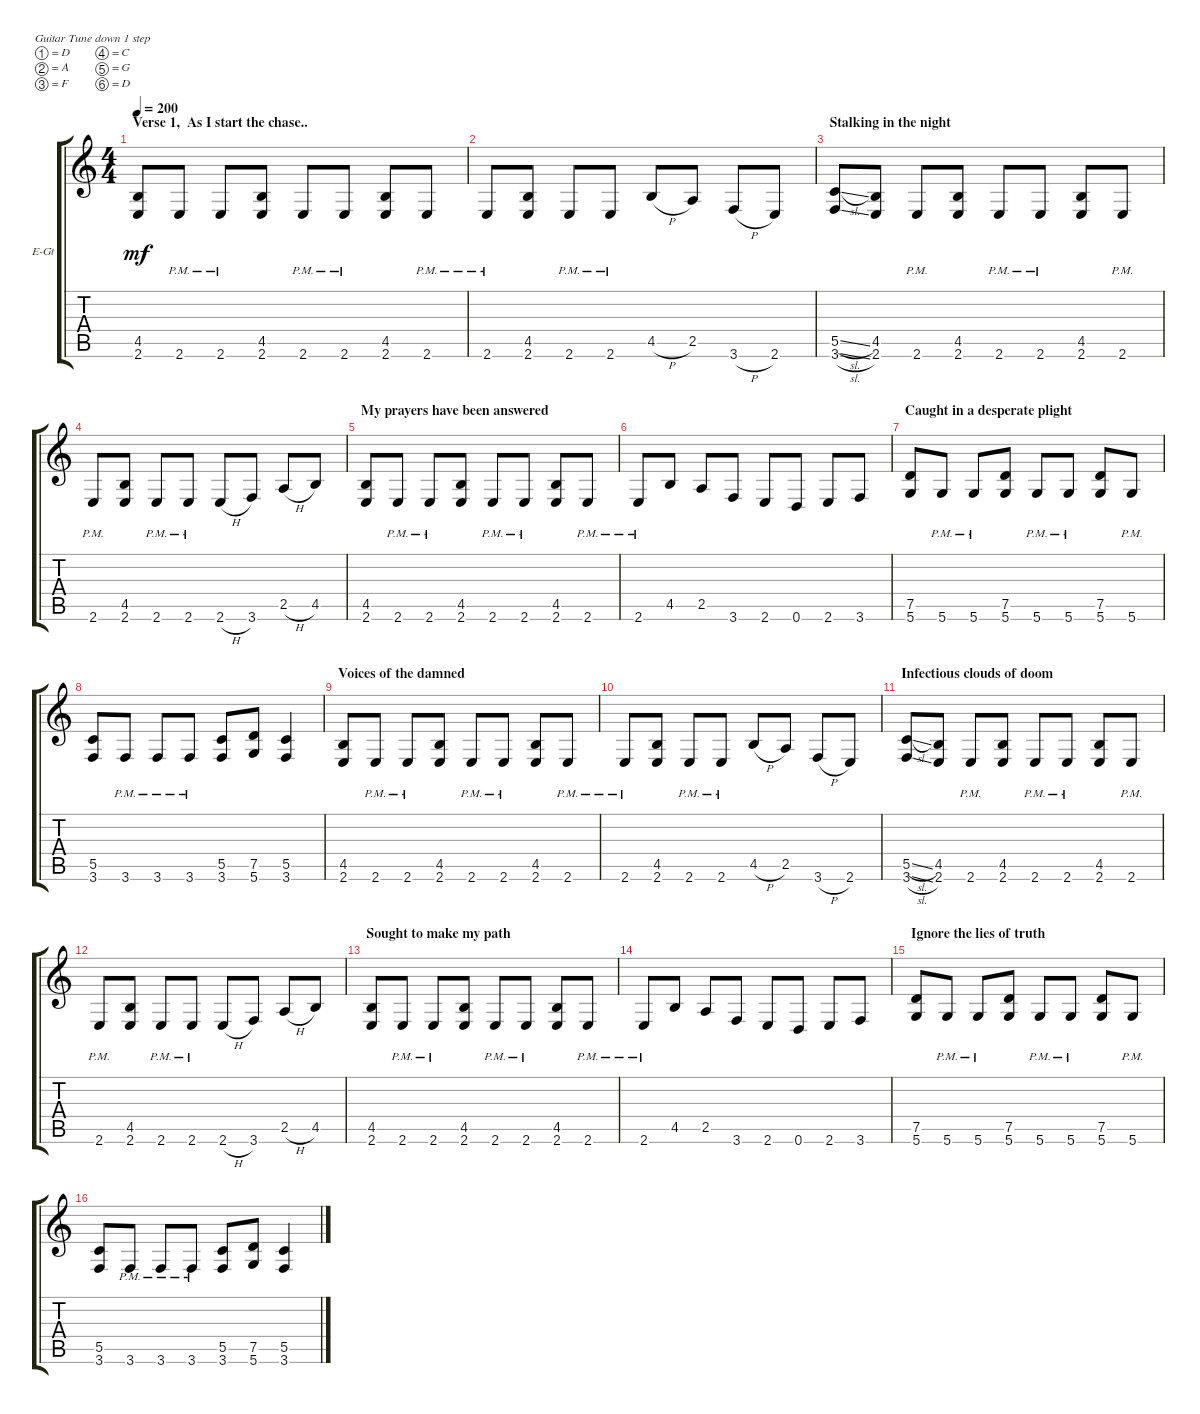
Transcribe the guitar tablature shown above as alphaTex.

\defaultSystemsLayout 4
\bracketExtendMode groupsimilarinstruments
\firstSystemTrackNameOrientation horizontal
\otherSystemsTrackNameOrientation horizontal
\track ("Bernd Kost II" "E-Gt") {instrument distortionguitar}
\staff {score tabs}
\tuning (D4 A3 F3 C3 G2 D2)
\ts (4 4)
\section ("" "Verse 1,  As I start the chase..")
\tempo 200
\clef g2
\ks c
(2.6 4.5).8{dy mf} 2.6{pm}.8 2.6{pm}.8 (2.6 4.5).8 2.6{pm}.8 2.6{pm}.8 (2.6 4.5).8 2.6{pm}.8 |
2.6{pm}.8 (2.6 4.5).8 2.6{pm}.8 2.6{pm}.8 4.5{h}.8 2.5.8 3.6{h}.8 2.6.8 |
\section ("" "Stalking in the night")
(3.6{sl} 5.5{sl}).8 (4.5 2.6).8 2.6{pm}.8 (2.6 4.5).8 2.6{pm}.8 2.6{pm}.8 (2.6 4.5).8 2.6{pm}.8 |
2.6{pm}.8 (2.6 4.5).8 2.6{pm}.8 2.6{pm}.8 2.6{h}.8 3.6.8 2.5{h}.8 4.5.8 |
\section ("" "My prayers have been answered")
(2.6 4.5).8 2.6{pm}.8 2.6{pm}.8 (2.6 4.5).8 2.6{pm}.8 2.6{pm}.8 (2.6 4.5).8 2.6{pm}.8 |
2.6{pm}.8 4.5.8 2.5.8 3.6.8 2.6.8 0.6.8 2.6.8 3.6.8 |
\section ("" "Caught in a desperate plight")
(5.6 7.5).8 5.6{pm}.8 5.6{pm}.8 (5.6 7.5).8 5.6{pm}.8 5.6{pm}.8 (5.6 7.5).8 5.6{pm}.8 |
(3.6 5.5).8 3.6{pm}.8 3.6{pm}.8 3.6{pm}.8 (3.6 5.5).8 (5.6 7.5).8 (3.6 5.5).4 |
\section ("" "Voices of the damned")
(2.6 4.5).8 2.6{pm}.8 2.6{pm}.8 (2.6 4.5).8 2.6{pm}.8 2.6{pm}.8 (2.6 4.5).8 2.6{pm}.8 |
2.6{pm}.8 (2.6 4.5).8 2.6{pm}.8 2.6{pm}.8 4.5{h}.8 2.5.8 3.6{h}.8 2.6.8 |
\section ("" "Infectious clouds of doom")
(3.6{sl} 5.5{sl}).8 (4.5 2.6).8 2.6{pm}.8 (2.6 4.5).8 2.6{pm}.8 2.6{pm}.8 (2.6 4.5).8 2.6{pm}.8 |
2.6{pm}.8 (2.6 4.5).8 2.6{pm}.8 2.6{pm}.8 2.6{h}.8 3.6.8 2.5{h}.8 4.5.8 |
\section ("" "Sought to make my path")
(2.6 4.5).8 2.6{pm}.8 2.6{pm}.8 (2.6 4.5).8 2.6{pm}.8 2.6{pm}.8 (2.6 4.5).8 2.6{pm}.8 |
2.6{pm}.8 4.5.8 2.5.8 3.6.8 2.6.8 0.6.8 2.6.8 3.6.8 |
\section ("" "Ignore the lies of truth")
(5.6 7.5).8 5.6{pm}.8 5.6{pm}.8 (5.6 7.5).8 5.6{pm}.8 5.6{pm}.8 (5.6 7.5).8 5.6{pm}.8 |
(3.6 5.5).8 3.6{pm}.8 3.6{pm}.8 3.6{pm}.8 (3.6 5.5).8 (5.6 7.5).8 (3.6 5.5).4
